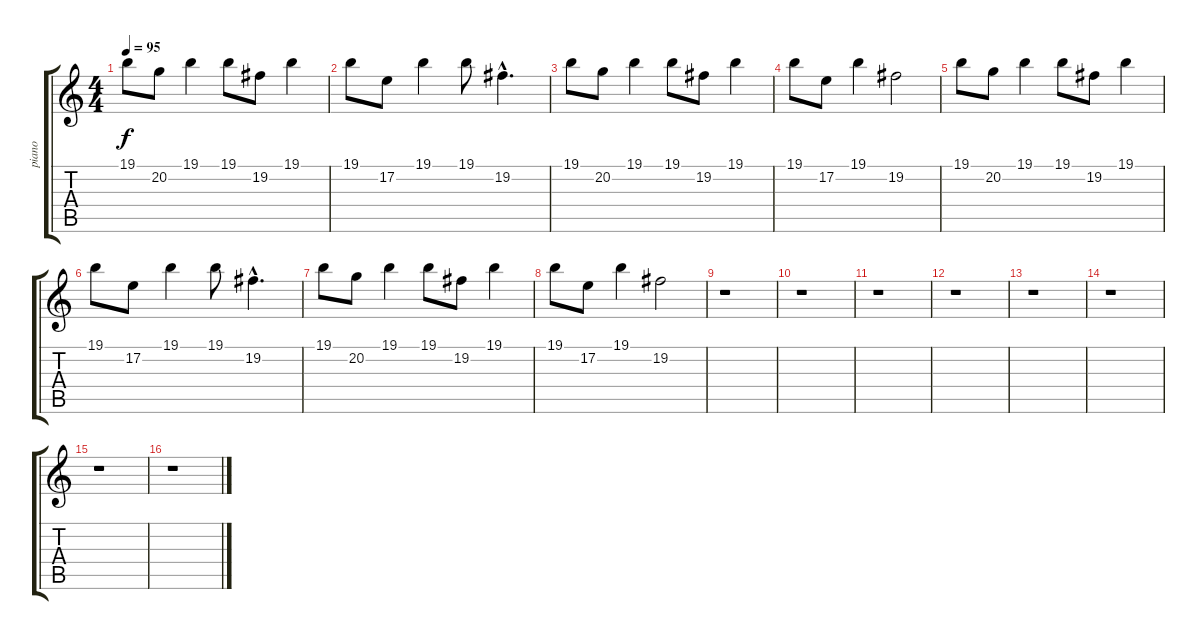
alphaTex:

\track ("piano" "piano") {instrument brightacousticpiano}
\staff {score tabs}
\tuning (E4 B3 G3 D3 A2 E2) {hide}
\ts (4 4)
\tempo 95
\clef g2
\ks c
19.1.8{dy f instrument brightacousticpiano} 20.2.8 19.1.4 19.1.8 19.2.8 19.1.4 |
19.1.8 17.2.8 19.1.4 19.1.8 19.2{hac}.4{d} |
19.1.8 20.2.8 19.1.4 19.1.8 19.2.8 19.1.4 |
19.1.8 17.2.8 19.1.4 19.2.2 |
19.1.8 20.2.8 19.1.4 19.1.8 19.2.8 19.1.4 |
19.1.8 17.2.8 19.1.4 19.1.8 19.2{hac}.4{d} |
19.1.8 20.2.8 19.1.4 19.1.8 19.2.8 19.1.4 |
19.1.8 17.2.8 19.1.4 19.2.2 |
r.1 |
r.1 |
r.1 |
r.1 |
r.1 |
r.1 |
r.1 |
r.1
